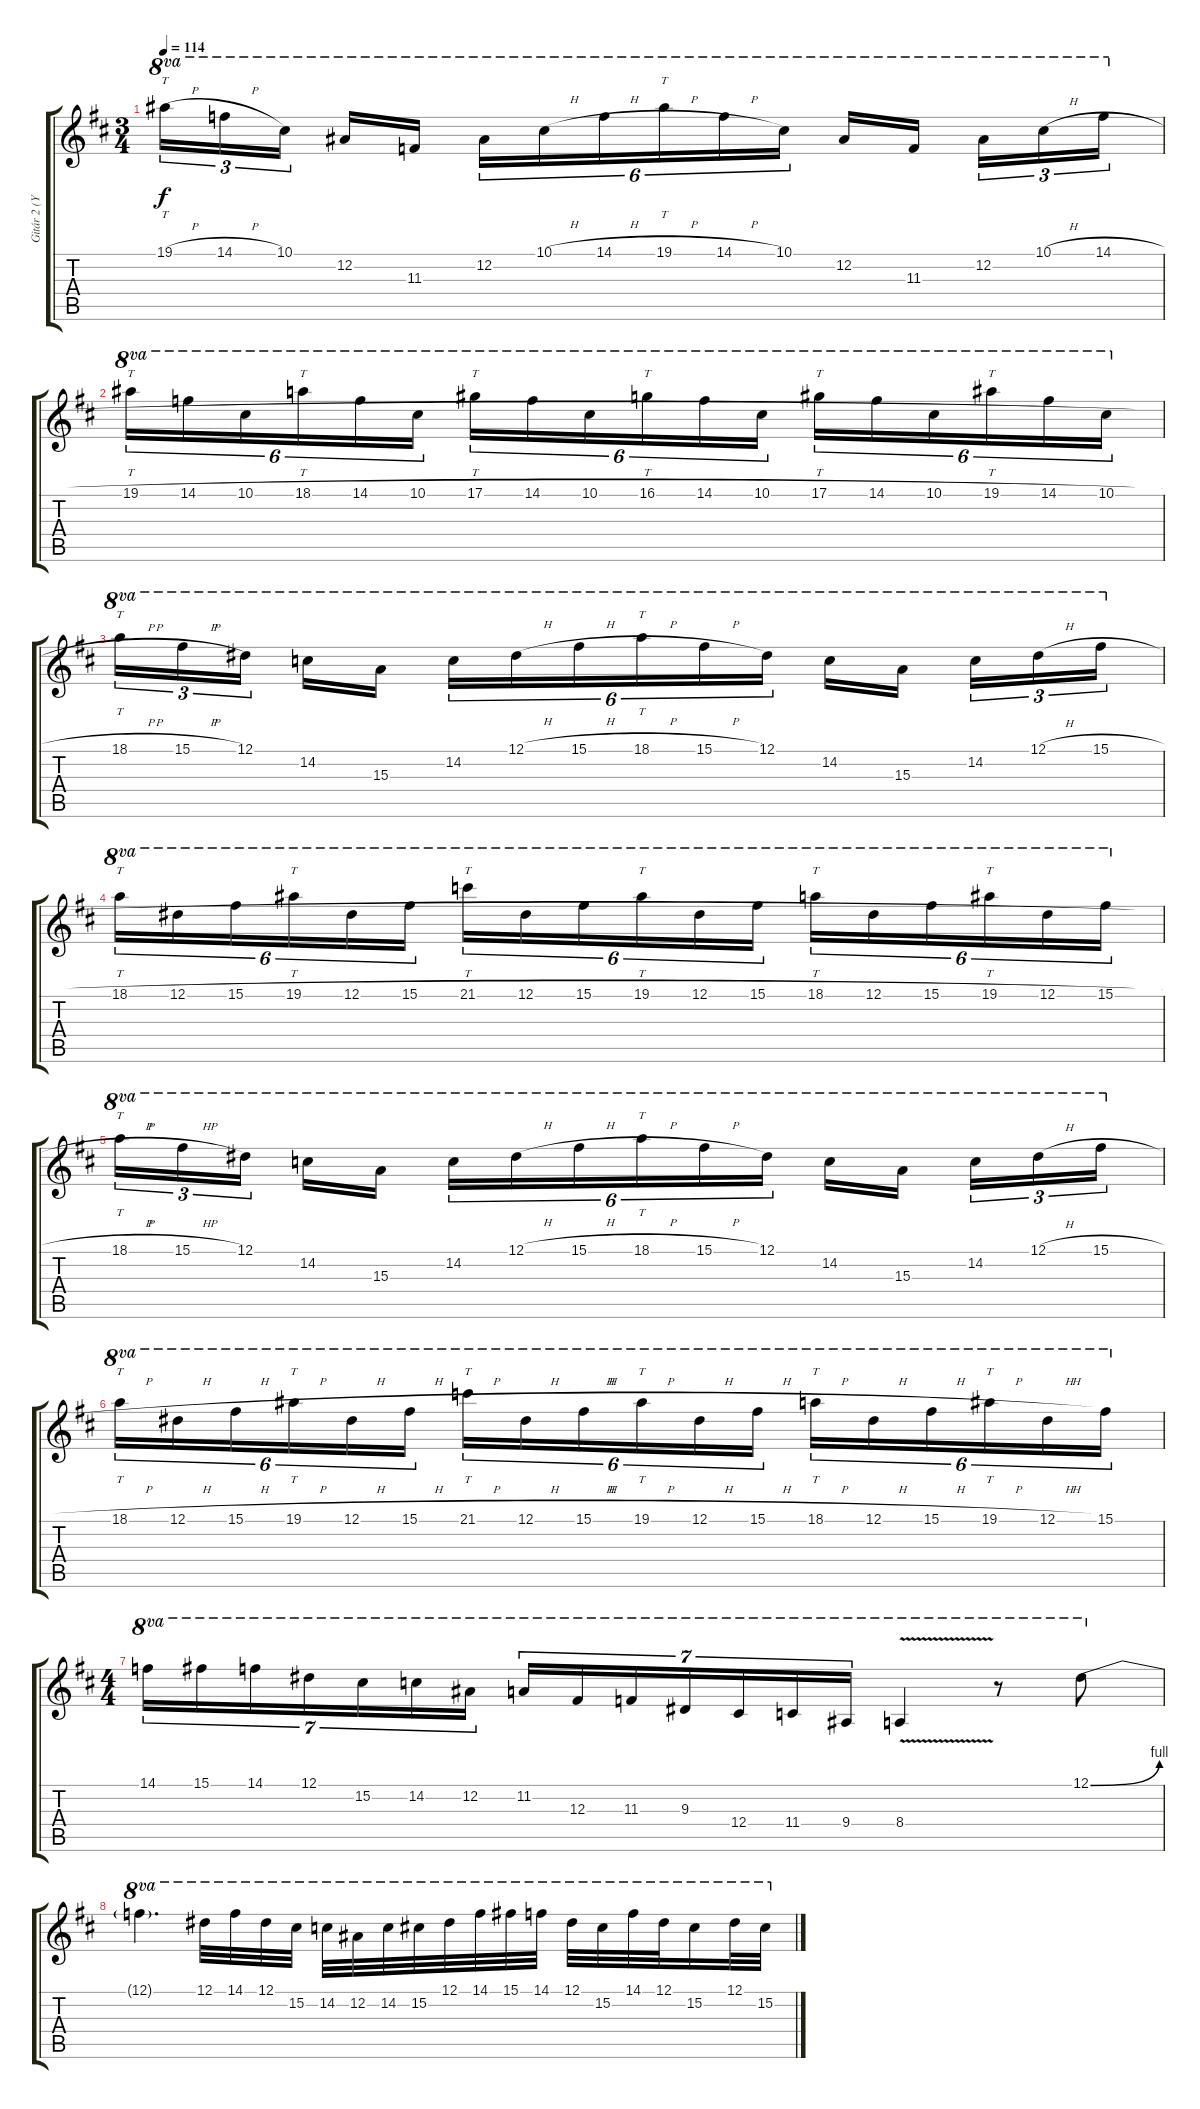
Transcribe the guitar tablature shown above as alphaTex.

\track ("Gitár 2 (Yngwie Malmsteen)" "Gitár 2 (Y") {instrument distortionguitar}
\staff {score tabs}
\tuning (Eb4 Bb3 Gb3 Db3 Ab2 Eb2) {hide}
\ts (3 4)
\tempo 114
\clef g2
\ks d
19.1{h}.16{tt tu (3 2) ot 8va dy f} 14.1{h}.16{tu (3 2) ot 8va} 10.1.16{tu (3 2) ot 8va beam splitsecondary} 12.2.16{ot 8va} 11.3.16{ot 8va} 12.2.16{tu (6 4) ot 8va} 10.1{h}.16{tu (6 4) ot 8va} 14.1{h}.16{tu (6 4) ot 8va} 19.1{h}.16{tt tu (6 4) ot 8va} 14.1{h}.16{tu (6 4) ot 8va} 10.1.16{tu (6 4) ot 8va} 12.2.16{ot 8va} 11.3.16{ot 8va beam splitsecondary} 12.2.16{tu (3 2) ot 8va} 10.1{h}.16{tu (3 2) ot 8va} 14.1{h}.16{tu (3 2) ot 8va} |
19.1{h}.16{tt tu (6 4) ot 8va} 14.1{h}.16{tu (6 4) ot 8va} 10.1{h}.16{tu (6 4) ot 8va} 18.1{h}.16{tt tu (6 4) ot 8va} 14.1{h}.16{tu (6 4) ot 8va} 10.1{h}.16{tu (6 4) ot 8va} 17.1{h}.16{tt tu (6 4) ot 8va} 14.1{h}.16{tu (6 4) ot 8va} 10.1{h}.16{tu (6 4) ot 8va} 16.1{h}.16{tt tu (6 4) ot 8va} 14.1{h}.16{tu (6 4) ot 8va} 10.1{h}.16{tu (6 4) ot 8va} 17.1{h}.16{tt tu (6 4) ot 8va} 14.1{h}.16{tu (6 4) ot 8va} 10.1{h}.16{tu (6 4) ot 8va} 19.1{h}.16{tt tu (6 4) ot 8va} 14.1{h}.16{tu (6 4) ot 8va} 10.1{h}.16{tu (6 4) ot 8va} |
18.1{h}.16{tt tu (3 2) ot 8va} 15.1{h}.16{tu (3 2) ot 8va} 12.1.16{tu (3 2) ot 8va beam splitsecondary} 14.2.16{ot 8va} 15.3.16{ot 8va} 14.2.16{tu (6 4) ot 8va} 12.1{h}.16{tu (6 4) ot 8va} 15.1{h}.16{tu (6 4) ot 8va} 18.1{h}.16{tt tu (6 4) ot 8va} 15.1{h}.16{tu (6 4) ot 8va} 12.1.16{tu (6 4) ot 8va} 14.2.16{ot 8va} 15.3.16{ot 8va beam splitsecondary} 14.2.16{tu (3 2) ot 8va} 12.1{h}.16{tu (3 2) ot 8va} 15.1{h}.16{tu (3 2) ot 8va} |
18.1{h}.16{tt tu (6 4) ot 8va} 12.1{h}.16{tu (6 4) ot 8va} 15.1{h}.16{tu (6 4) ot 8va} 19.1{h}.16{tt tu (6 4) ot 8va} 12.1{h}.16{tu (6 4) ot 8va} 15.1{h}.16{tu (6 4) ot 8va} 21.1{h}.16{tt tu (6 4) ot 8va} 12.1{h}.16{tu (6 4) ot 8va} 15.1{h}.16{tu (6 4) ot 8va} 19.1{h}.16{tt tu (6 4) ot 8va} 12.1{h}.16{tu (6 4) ot 8va} 15.1{h}.16{tu (6 4) ot 8va} 18.1{h}.16{tt tu (6 4) ot 8va} 12.1{h}.16{tu (6 4) ot 8va} 15.1{h}.16{tu (6 4) ot 8va} 19.1{h}.16{tt tu (6 4) ot 8va} 12.1{h}.16{tu (6 4) ot 8va} 15.1{h}.16{tu (6 4) ot 8va} |
18.1{h}.16{tt tu (3 2) ot 8va} 15.1{h}.16{tu (3 2) ot 8va} 12.1.16{tu (3 2) ot 8va beam splitsecondary} 14.2.16{ot 8va} 15.3.16{ot 8va} 14.2.16{tu (6 4) ot 8va} 12.1{h}.16{tu (6 4) ot 8va} 15.1{h}.16{tu (6 4) ot 8va} 18.1{h}.16{tt tu (6 4) ot 8va} 15.1{h}.16{tu (6 4) ot 8va} 12.1.16{tu (6 4) ot 8va} 14.2.16{ot 8va} 15.3.16{ot 8va beam splitsecondary} 14.2.16{tu (3 2) ot 8va} 12.1{h}.16{tu (3 2) ot 8va} 15.1{h}.16{tu (3 2) ot 8va} |
18.1{h}.16{tt tu (6 4) ot 8va} 12.1{h}.16{tu (6 4) ot 8va} 15.1{h}.16{tu (6 4) ot 8va} 19.1{h}.16{tt tu (6 4) ot 8va} 12.1{h}.16{tu (6 4) ot 8va} 15.1{h}.16{tu (6 4) ot 8va} 21.1{h}.16{tt tu (6 4) ot 8va} 12.1{h}.16{tu (6 4) ot 8va} 15.1{h}.16{tu (6 4) ot 8va} 19.1{h}.16{tt tu (6 4) ot 8va} 12.1{h}.16{tu (6 4) ot 8va} 15.1{h}.16{tu (6 4) ot 8va} 18.1{h}.16{tt tu (6 4) ot 8va} 12.1{h}.16{tu (6 4) ot 8va} 15.1{h}.16{tu (6 4) ot 8va} 19.1{h}.16{tt tu (6 4) ot 8va} 12.1{h}.16{tu (6 4) ot 8va} 15.1.16{tu (6 4) ot 8va} |
\ts (4 4)
14.1.16{tu (7 4) ot 8va} 15.1.16{tu (7 4) ot 8va} 14.1.16{tu (7 4) ot 8va} 12.1.16{tu (7 4) ot 8va} 15.2.16{tu (7 4) ot 8va} 14.2.16{tu (7 4) ot 8va} 12.2.16{tu (7 4) ot 8va} 11.2.16{tu (7 4) ot 8va} 12.3.16{tu (7 4) ot 8va} 11.3.16{tu (7 4) ot 8va} 9.3.16{tu (7 4) ot 8va} 12.4.16{tu (7 4) ot 8va} 11.4.16{tu (7 4) ot 8va} 9.4.16{tu (7 4) ot 8va} 8.4{v}.4{ot 8va} r.8{ot 8va} 12.1{be (bend 0 0 60 4)}.8{ot 8va} |
12.1{t}.4{d ot 8va} 12.1.32{ot 8va} 14.1.32{ot 8va} 12.1.32{ot 8va} 15.2.32{ot 8va} 14.2.32{ot 8va} 12.2.32{ot 8va} 14.2.32{ot 8va} 15.2.32{ot 8va} 12.1.32{ot 8va} 14.1.32{ot 8va} 15.1.32{ot 8va} 14.1.32{ot 8va} 12.1.32{ot 8va} 15.2.32{ot 8va} 14.1.32{ot 8va} 12.1.32{ot 8va} 15.2.16{ot 8va} 12.1.32{ot 8va} 15.2.32{ot 8va}
